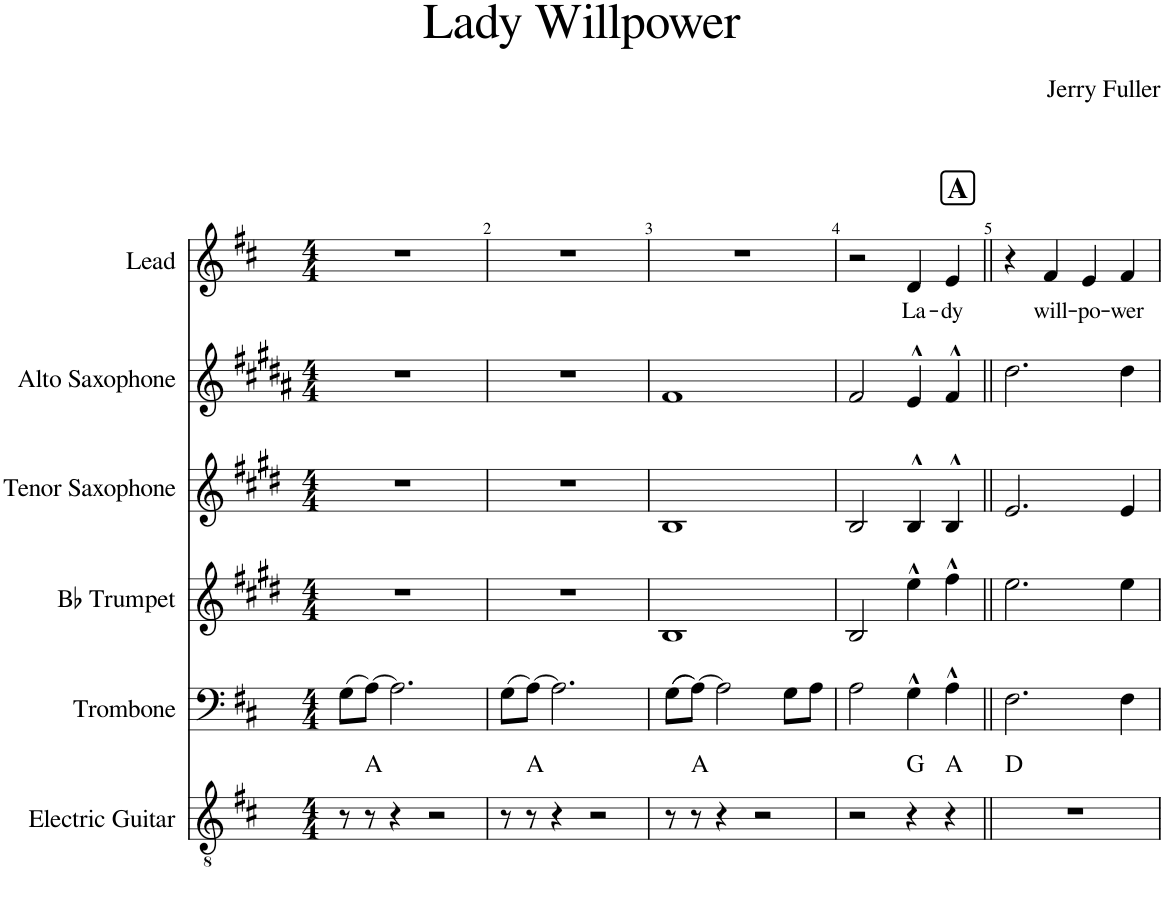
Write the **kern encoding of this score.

**kern	**harte	**kern	**kern	**kern	**kern	**kern	**text
*part6	*part6	*part5	*part4	*part3	*part2	*part1	*part1
*staff6	*	*staff5	*staff4	*staff3	*staff2	*staff1	*staff1
*I"Electric Guitar	*	*I"Trombone	*I"Bb Trumpet	*I"Tenor Saxophone	*I"Alto Saxophone	*I"Lead	*
*I'El. Guit.	*	*I'Tbn.	*I'Bb Tpt.	*I'T. Sax.	*I'A. Sax.	*I'Lead	*
*clefGv2	*	*clefF4	*clefG2	*clefG2	*clefG2	*clefG2	*
*	*	*	*Trd1c2	*Trd8c14	*Trd5c9	*	*
*k[f#c#]	*	*k[f#c#]	*k[f#c#g#d#]	*k[f#c#g#d#]	*k[f#c#g#d#a#]	*k[f#c#]	*
*M4/4	*	*M4/4	*M4/4	*M4/4	*M4/4	*M4/4	*
=1	=1	=1	=1	=1	=1	=1	=1
8r	.	(8G\L	1r	1r	1r	1r	.
8r	A:maj	[8A\J)	.	.	.	.	.
4r	.	2.A\]	.	.	.	.	.
2r	.	.	.	.	.	.	.
=2	=2	=2	=2	=2	=2	=2	=2
8r	.	(8G\L	1r	1r	1r	1r	.
8r	A:maj	[8A\J)	.	.	.	.	.
4r	.	2.A\]	.	.	.	.	.
2r	.	.	.	.	.	.	.
=3	=3	=3	=3	=3	=3	=3	=3
8r	.	((8G\L	1B	1B	1f#	1r	.
8r	A:maj	[8A\J))	.	.	.	.	.
4r	.	2A\]	.	.	.	.	.
2r	.	.	.	.	.	.	.
.	.	8G\L	.	.	.	.	.
.	.	8A\J	.	.	.	.	.
=4	=4	=4	=4	=4	=4	=4	=4
2r	.	2A\	2B/	2B/	2f#/	2r	.
!	!	!	!	!	!	!	!LO:LY:b
4r	G:maj	4G^^\	4ee^^\	4B^^/	4e^^/	4d/	La-
!	!	!	!	!	!	!	!LO:LY:b
4r	A:maj	4A^^\	4ff#^^\	4B^^/	4f#^^/	4e/	-dy
!!LO:REH:place=s1:a:B:cj:fs=14:t=A
=5||	=5||	=5||	=5||	=5||	=5||	=5||	=5||
1r	D:maj	2.F#\	2.ee\	2.e/	2.dd#\	4r	.
!	!	!	!	!	!	!	!LO:LY:b
.	.	.	.	.	.	4f#/	will-
!	!	!	!	!	!	!	!LO:LY:b
.	.	.	.	.	.	4e/	-po-
!	!	!	!	!	!	!	!LO:LY:b
.	.	4F#\	4ee\	4e/	4dd#\	4f#/	-wer
=	=	=	=	=	=	=	=
*-	*-	*-	*-	*-	*-	*-	*-
